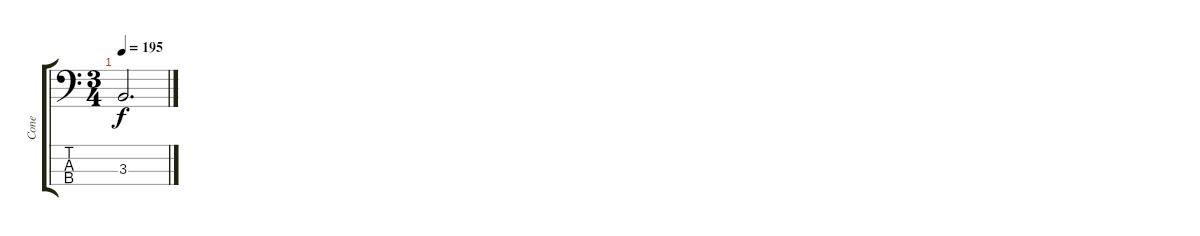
\track ("Cone" "Cone") {instrument slapbass2}
\staff {score tabs}
\tuning (Gb2 Db2 Ab1 Db1) {hide}
\ts (3 4)
\tempo 195
\clef f4
\ks c
3.3.2{d dy f}
